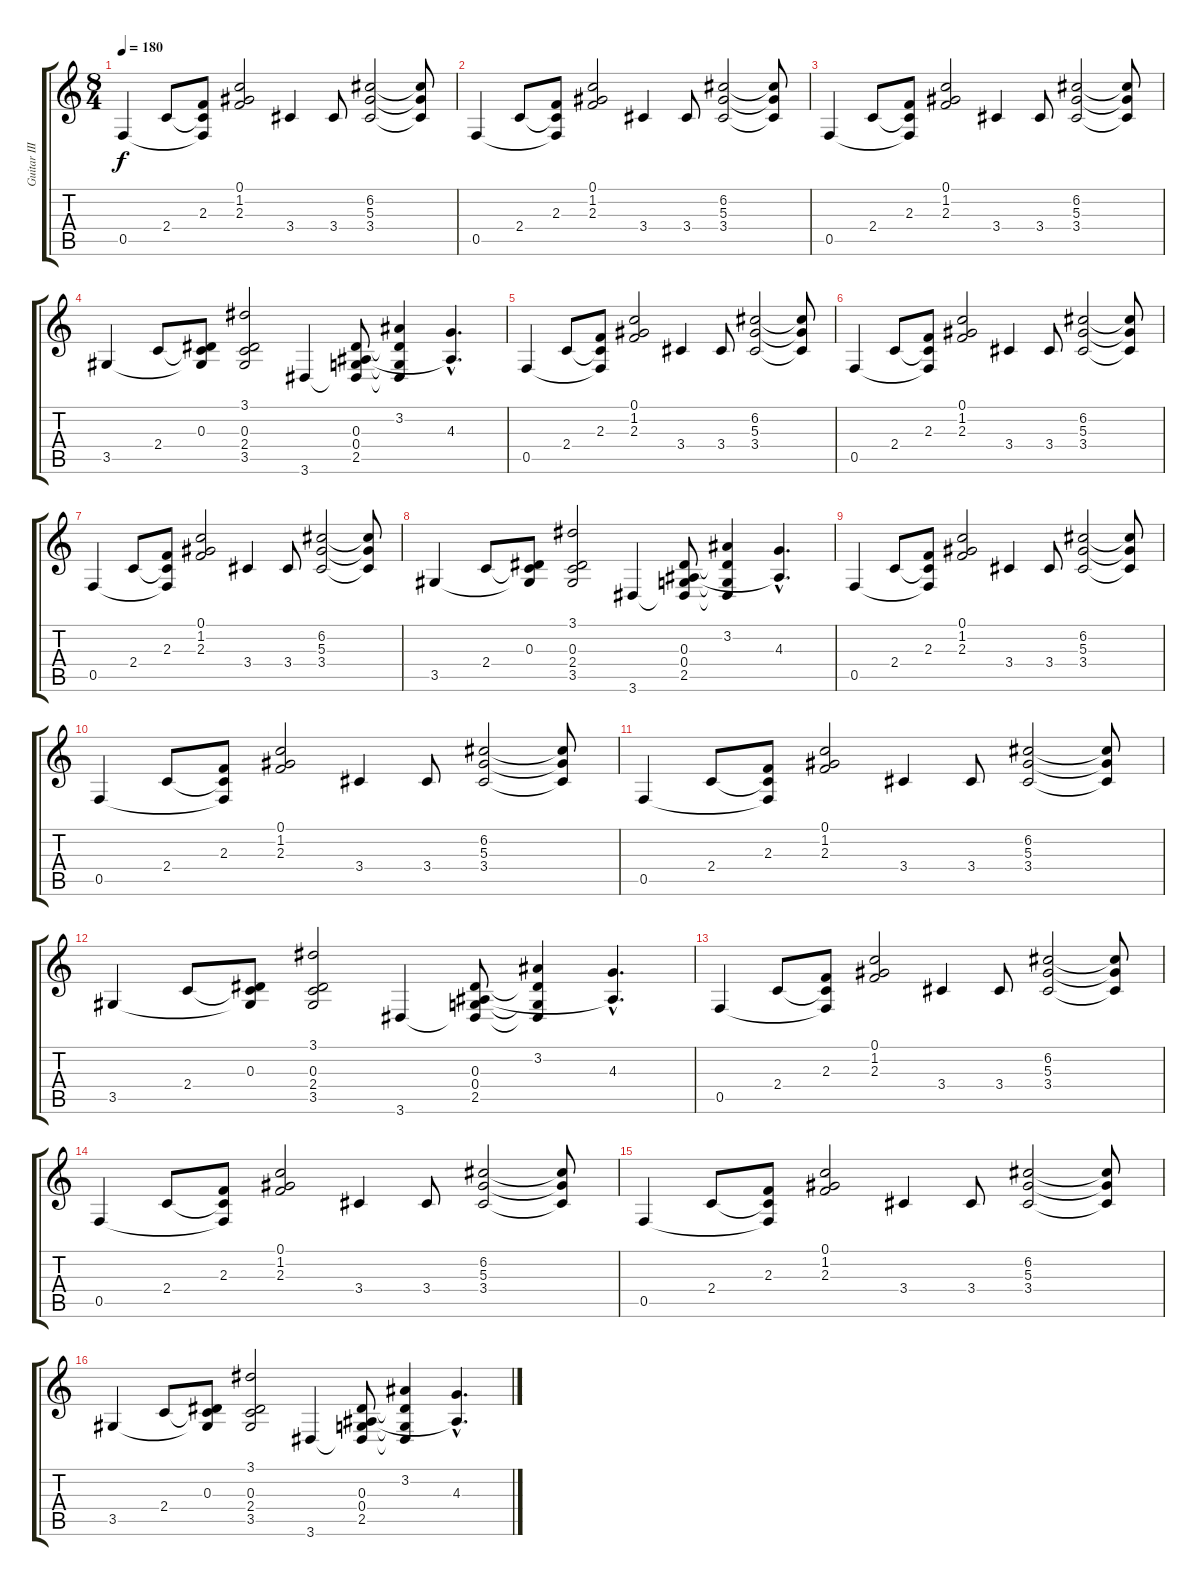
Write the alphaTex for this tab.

\track ("Guitar III" "Guitar III") {instrument acousticguitarnylon}
\staff {score tabs}
\tuning (C4 G3 Eb3 Bb2 F2 C2) {hide}
\ts (8 4)
\tempo 180
\clef g2
\ks c
0.5.4{dy f volume 14 instrument acousticguitarnylon} 2.4.8 (2.3 2.4{t} 0.5{t}).8 (0.1 1.2 2.3).2 3.4.4 3.4.8 (6.2 5.3 3.4).2 (6.2{t} 5.3{t} 3.4{t}).8 |
0.5.4 2.4.8 (2.3 2.4{t} 0.5{t}).8 (0.1 1.2 2.3).2 3.4.4 3.4.8 (6.2 5.3 3.4).2 (6.2{t} 5.3{t} 3.4{t}).8 |
0.5.4 2.4.8 (2.3 2.4{t} 0.5{t}).8 (0.1 1.2 2.3).2 3.4.4 3.4.8 (6.2 5.3 3.4).2 (6.2{t} 5.3{t} 3.4{t}).8 |
3.5.4 2.4.8 (0.3 2.4{t} 3.5{t}).8 (3.1 0.3 2.4 3.5).2 3.6.4 (0.3 0.4 2.5 3.6{t}).8 (3.2 0.3{t} 2.5{t} 3.6{t}).4 (4.3{hac} 0.4{hac t}).4{d} |
0.5.4 2.4.8 (2.3 2.4{t} 0.5{t}).8 (0.1 1.2 2.3).2 3.4.4 3.4.8 (6.2 5.3 3.4).2 (6.2{t} 5.3{t} 3.4{t}).8 |
0.5.4 2.4.8 (2.3 2.4{t} 0.5{t}).8 (0.1 1.2 2.3).2 3.4.4 3.4.8 (6.2 5.3 3.4).2 (6.2{t} 5.3{t} 3.4{t}).8 |
0.5.4 2.4.8 (2.3 2.4{t} 0.5{t}).8 (0.1 1.2 2.3).2 3.4.4 3.4.8 (6.2 5.3 3.4).2 (6.2{t} 5.3{t} 3.4{t}).8 |
3.5.4 2.4.8 (0.3 2.4{t} 3.5{t}).8 (3.1 0.3 2.4 3.5).2 3.6.4 (0.3 0.4 2.5 3.6{t}).8 (3.2 0.3{t} 2.5{t} 3.6{t}).4 (4.3{hac} 0.4{hac t}).4{d} |
0.5.4{volume 13} 2.4.8 (2.3 2.4{t} 0.5{t}).8 (0.1 1.2 2.3).2 3.4.4{volume 12} 3.4.8 (6.2 5.3 3.4).2 (6.2{t} 5.3{t} 3.4{t}).8 |
0.5.4{volume 11} 2.4.8 (2.3 2.4{t} 0.5{t}).8 (0.1 1.2 2.3).2 3.4.4{volume 10} 3.4.8 (6.2 5.3 3.4).2 (6.2{t} 5.3{t} 3.4{t}).8 |
0.5.4{volume 9} 2.4.8 (2.3 2.4{t} 0.5{t}).8 (0.1 1.2 2.3).2 3.4.4{volume 8} 3.4.8 (6.2 5.3 3.4).2 (6.2{t} 5.3{t} 3.4{t}).8 |
3.5.4{volume 7} 2.4.8 (0.3 2.4{t} 3.5{t}).8 (3.1 0.3 2.4 3.5).2 3.6.4{volume 6} (0.3 0.4 2.5 3.6{t}).8 (3.2 0.3{t} 2.5{t} 3.6{t}).4 (4.3{hac} 0.4{hac t}).4{d} |
0.5.4{volume 5} 2.4.8 (2.3 2.4{t} 0.5{t}).8 (0.1 1.2 2.3).2 3.4.4{volume 4} 3.4.8 (6.2 5.3 3.4).2 (6.2{t} 5.3{t} 3.4{t}).8 |
0.5.4{volume 3} 2.4.8 (2.3 2.4{t} 0.5{t}).8 (0.1 1.2 2.3).2 3.4.4{volume 2} 3.4.8 (6.2 5.3 3.4).2 (6.2{t} 5.3{t} 3.4{t}).8 |
0.5.4{volume 1} 2.4.8 (2.3 2.4{t} 0.5{t}).8 (0.1 1.2 2.3).2 3.4.4 3.4.8 (6.2 5.3 3.4).2 (6.2{t} 5.3{t} 3.4{t}).8 |
3.5.4{volume 0} 2.4.8 (0.3 2.4{t} 3.5{t}).8 (3.1 0.3 2.4 3.5).2 3.6.4 (0.3 0.4 2.5 3.6{t}).8 (3.2 0.3{t} 2.5{t} 3.6{t}).4 (4.3{hac} 0.4{hac t}).4{d}
